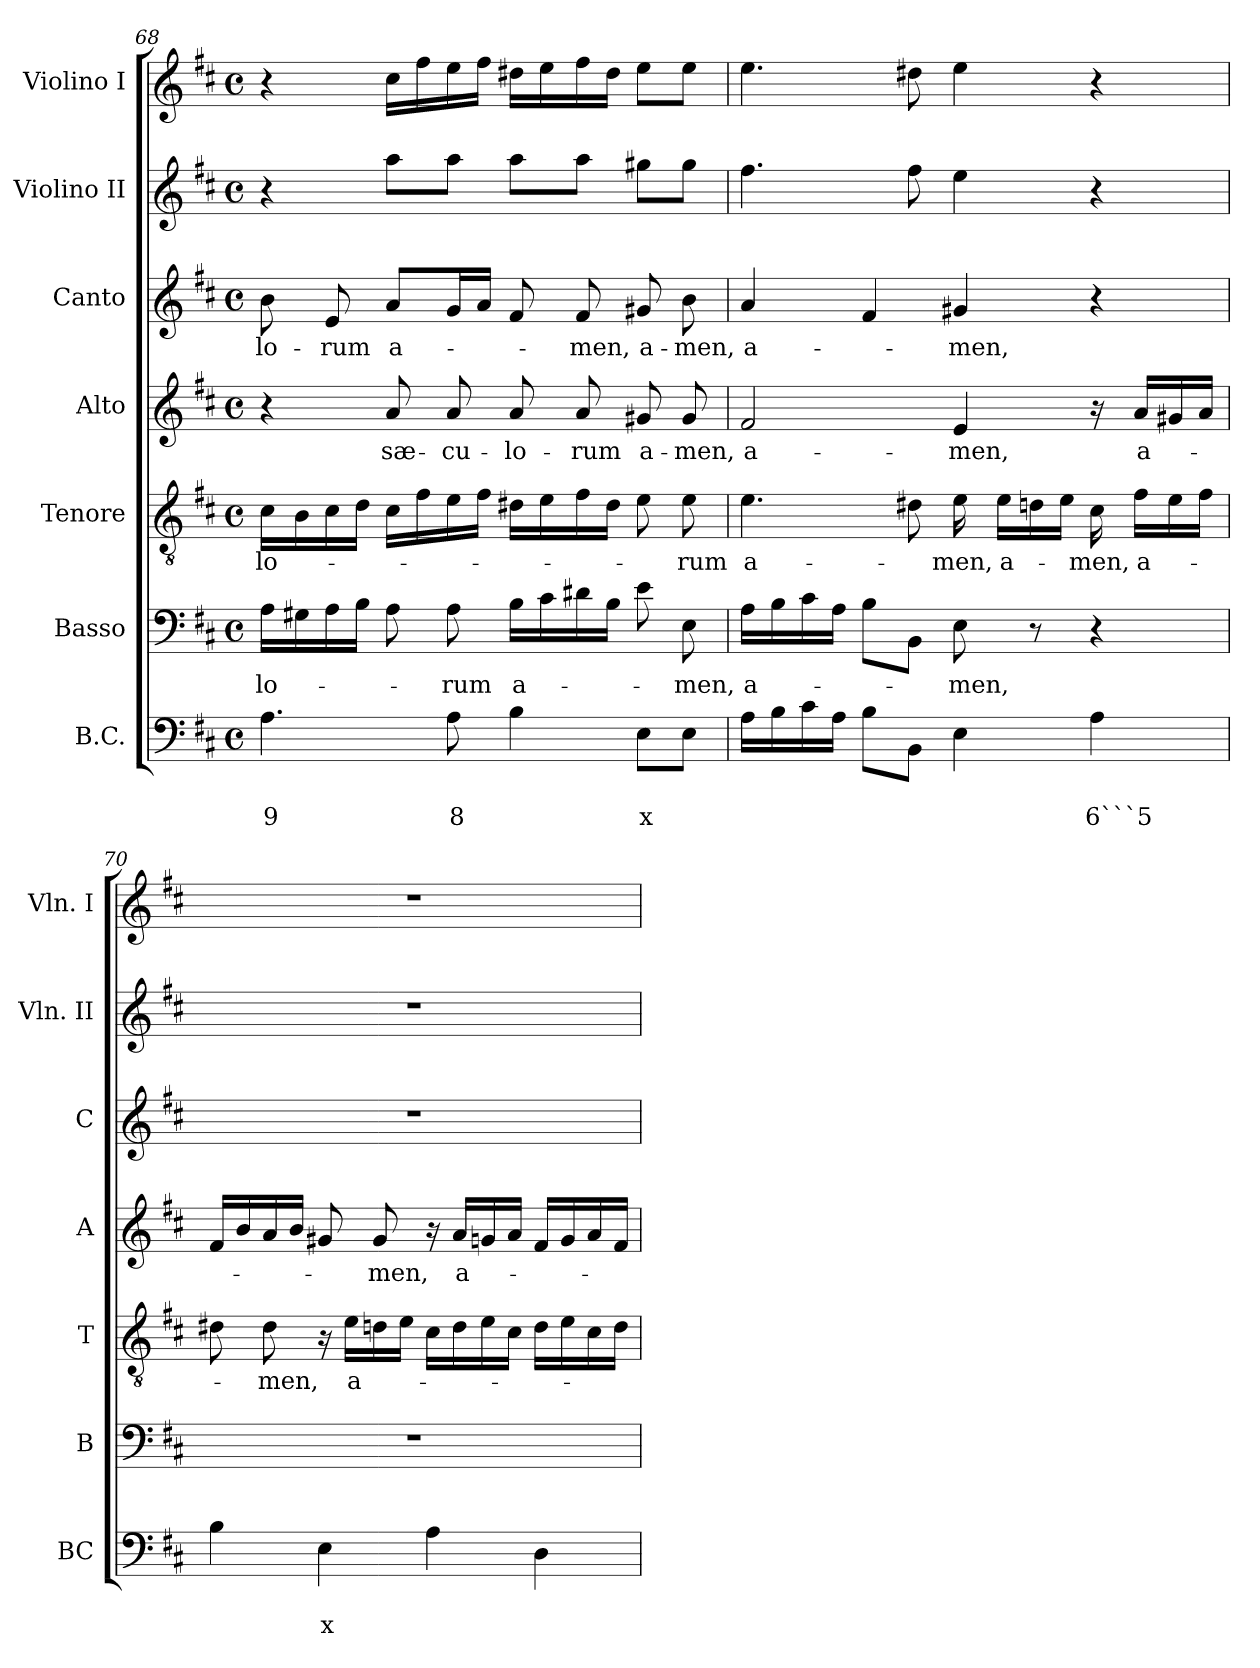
**kern	**text	**text	**kern	**text	**kern	**text	**kern	**text	**kern	**text	**kern	**kern
*part7	*part7	*part7	*part6	*part6	*part5	*part5	*part4	*part4	*part3	*part3	*part2	*part1
*staff7	*staff7	*staff7	*staff6	*staff6	*staff5	*staff5	*staff4	*staff4	*staff3	*staff3	*staff2	*staff1
*I"B.C.	*	*	*I"Basso	*	*I"Tenore	*	*I"Alto	*	*I"Canto	*	*I"Violino II	*I"Violino I
*I'BC	*	*	*I'B	*	*I'T	*	*I'A	*	*I'C	*	*I'Vln. II	*I'Vln. I
*clefF4	*	*	*clefF4	*	*clefGv2	*	*clefG2	*	*clefG2	*	*clefG2	*clefG2
*k[f#c#]	*	*	*k[f#c#]	*	*k[f#c#]	*	*k[f#c#]	*	*k[f#c#]	*	*k[f#c#]	*k[f#c#]
*D:	*	*	*D:	*	*D:	*	*D:	*	*D:	*	*D:	*D:
*M4/4	*	*	*M4/4	*	*M4/4	*	*M4/4	*	*M4/4	*	*M4/4	*M4/4
*met(c)	*	*	*met(c)	*	*met(c)	*	*met(c)	*	*met(c)	*	*met(c)	*met(c)
=68	=68	=68	=68	=68	=68	=68	=68	=68	=68	=68	=68	=68
!	!	!LO:LY:b	!	!	!	!	!	!	!	!	!	!
!	!	!	!	!LO:LY:b	!	!	!	!	!	!	!	!
!	!	!	!	!	!	!LO:LY:b	!	!	!	!	!	!
!	!	!	!	!	!	!	!	!	!	!LO:LY:b	!	!
4.A\	.	9	16A\LL	-lo-	16c#\LL	-lo-	4r	.	8b\	-lo-	4r	4r
.	.	.	16G#X\	.	16B\	.	.	.	.	.	.	.
!	!	!	!	!	!	!	!	!	!	!LO:LY:b	!	!
.	.	.	16A\	.	16c#\	.	.	.	8e/	-rum	.	.
.	.	.	16B\JJ	.	16d\JJ	.	.	.	.	.	.	.
!	!	!	!	!	!	!	!	!LO:LY:b	!	!	!	!
!	!	!	!	!	!	!	!	!	!	!LO:LY:b	!	!
.	.	.	8A\	.	16c#\LL	.	8a/	sæ-	8a/L	a-	8aa\L	16cc#\LL
.	.	.	.	.	16f#\	.	.	.	.	.	.	16ff#\
!	!	!LO:LY:b	!	!	!	!	!	!	!	!	!	!
!	!	!	!	!LO:LY:b	!	!	!	!	!	!	!	!
!	!	!	!	!	!	!	!	!LO:LY:b	!	!	!	!
8A\	.	8	8A\	-rum	16e\	.	8a/	-cu-	16g/L	.	8aa\J	16ee\
.	.	.	.	.	16f#\JJ	.	.	.	16a/JJ	.	.	16ff#\JJ
!	!	!	!	!LO:LY:b	!	!	!	!	!	!	!	!
!	!	!	!	!	!	!	!	!LO:LY:b	!	!	!	!
4B\	.	.	16B\LL	a-	16d#X\LL	.	8a/	-lo-	8f#/	.	8aa\L	16dd#X\LL
.	.	.	16c#\	.	16e\	.	.	.	.	.	.	16ee\
!	!	!	!	!	!	!	!	!LO:LY:b	!	!	!	!
!	!	!	!	!	!	!	!	!	!	!LO:LY:b	!	!
.	.	.	16d#X\	.	16f#\	.	8a/	-rum	8f#/	-men,	8aa\J	16ff#\
.	.	.	16B\JJ	.	16d#\JJ	.	.	.	.	.	.	16dd#\JJ
!	!	!LO:LY:b	!	!	!	!	!	!	!	!	!	!
!	!	!	!	!	!	!	!	!LO:LY:b	!	!	!	!
!	!	!	!	!	!	!	!	!	!	!LO:LY:b	!	!
8E\L	.	x	8e\	.	8e\	.	8g#X/	a-	8g#X/	a-	8gg#X\L	8ee\L
!	!	!	!	!LO:LY:b	!	!	!	!	!	!	!	!
!	!	!	!	!	!	!LO:LY:b	!	!	!	!	!	!
!	!	!	!	!	!	!	!	!LO:LY:b	!	!	!	!
!	!	!	!	!	!	!	!	!	!	!LO:LY:b	!	!
8E\J	.	.	8E\	-men,	8e\	-rum	8g#/	-men,	8b\	-men,	8gg#\J	8ee\J
!!LO:LB:g=z
=69	=69	=69	=69	=69	=69	=69	=69	=69	=69	=69	=69	=69
!	!	!	!	!LO:LY:b	!	!	!	!	!	!	!	!
!	!	!	!	!	!	!LO:LY:b	!	!	!	!	!	!
!	!	!	!	!	!	!	!	!LO:LY:b	!	!	!	!
!	!	!	!	!	!	!	!	!	!	!LO:LY:b	!	!
16A\LL	.	.	16A\LL	a-	4.e\	a-	2f#/	a-	4a/	a-	4.ff#\	4.ee\
16B\	.	.	16B\	.	.	.	.	.	.	.	.	.
16c#\	.	.	16c#\	.	.	.	.	.	.	.	.	.
16A\JJ	.	.	16A\JJ	.	.	.	.	.	.	.	.	.
8B\L	.	.	8B\L	.	.	.	.	.	4f#/	.	.	.
8BB\J	.	.	8BB\J	.	8d#X\	.	.	.	.	.	8ff#\	8dd#X\
!	!	!	!	!LO:LY:b	!	!	!	!	!	!	!	!
!	!	!	!	!	!	!LO:LY:b	!	!	!	!	!	!
!	!	!	!	!	!	!	!	!LO:LY:b	!	!	!	!
!	!	!	!	!	!	!	!	!	!	!LO:LY:b	!	!
4E\	.	.	8E\	-men,	16e\	-men,	4e/	-men,	4g#X/	-men,	4ee\	4ee\
!	!	!	!	!	!	!LO:LY:b	!	!	!	!	!	!
.	.	.	.	.	16e\LL	a-	.	.	.	.	.	.
.	.	.	8r	.	16dn\	.	.	.	.	.	.	.
.	.	.	.	.	16e\JJ	.	.	.	.	.	.	.
!	!	!LO:LY:b	!	!	!	!	!	!	!	!	!	!
!	!	!	!	!	!	!LO:LY:b	!	!	!	!	!	!
4A\	.	6```5	4r	.	16c#\	-men,	16r	.	4r	.	4r	4r
!	!	!	!	!	!	!LO:LY:b	!	!	!	!	!	!
!	!	!	!	!	!	!	!	!LO:LY:b	!	!	!	!
.	.	.	.	.	16f#\LL	a-	16a/LL	a-	.	.	.	.
.	.	.	.	.	16e\	.	16g#X/	.	.	.	.	.
.	.	.	.	.	16f#\JJ	.	16a/JJ	.	.	.	.	.
=70	=70	=70	=70	=70	=70	=70	=70	=70	=70	=70	=70	=70
4B\	.	.	1r	.	8d#X\	.	16f#/LL	.	1r	.	1r	1r
.	.	.	.	.	.	.	16b/	.	.	.	.	.
!	!	!	!	!	!	!LO:LY:b	!	!	!	!	!	!
.	.	.	.	.	8d#\	-men,	16a/	.	.	.	.	.
.	.	.	.	.	.	.	16b/JJ	.	.	.	.	.
!	!	!LO:LY:b	!	!	!	!	!	!	!	!	!	!
4E\	.	x	.	.	16r	.	8g#X/	.	.	.	.	.
!	!	!	!	!	!	!LO:LY:b	!	!	!	!	!	!
.	.	.	.	.	16e\LL	a-	.	.	.	.	.	.
!	!	!	!	!	!	!	!	!LO:LY:b	!	!	!	!
.	.	.	.	.	16dn\	.	8g#/	-men,	.	.	.	.
.	.	.	.	.	16e\JJ	.	.	.	.	.	.	.
4A\	.	.	.	.	16c#\LL	.	16r	.	.	.	.	.
!	!	!	!	!	!	!	!	!LO:LY:b	!	!	!	!
.	.	.	.	.	16d\	.	16a/LL	a-	.	.	.	.
.	.	.	.	.	16e\	.	16gn/	.	.	.	.	.
.	.	.	.	.	16c#\JJ	.	16a/JJ	.	.	.	.	.
4D\	.	.	.	.	16d\LL	.	16f#/LL	.	.	.	.	.
.	.	.	.	.	16e\	.	16g/	.	.	.	.	.
.	.	.	.	.	16c#\	.	16a/	.	.	.	.	.
.	.	.	.	.	16d\JJ	.	16f#/JJ	.	.	.	.	.
=	=	=	=	=	=	=	=	=	=	=	=	=
*-	*-	*-	*-	*-	*-	*-	*-	*-	*-	*-	*-	*-
